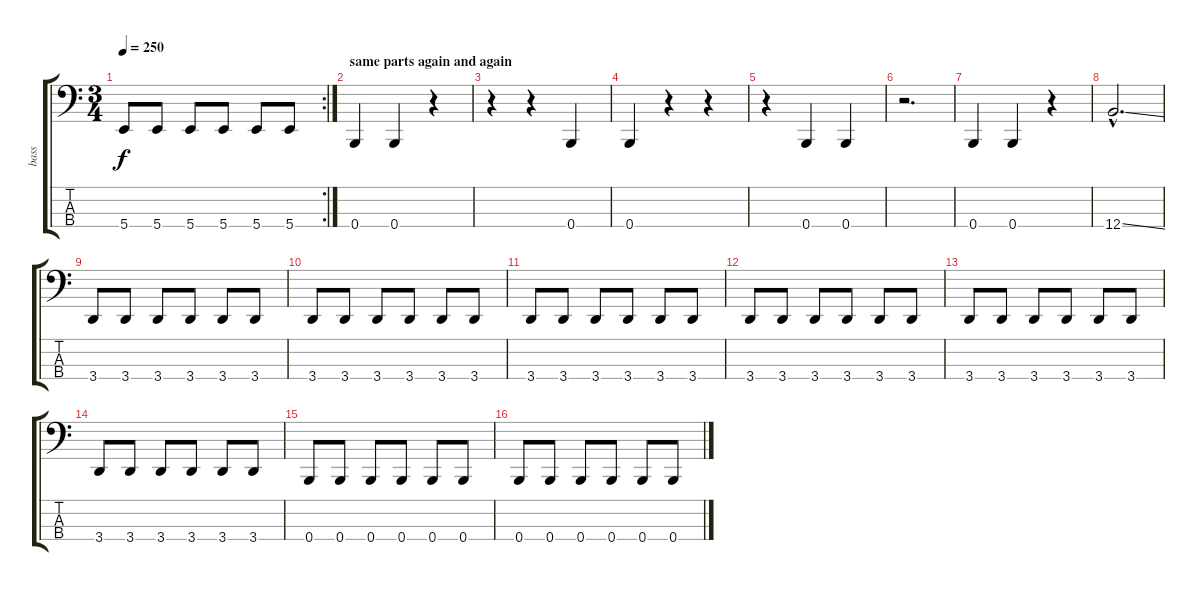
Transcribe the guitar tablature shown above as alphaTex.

\track ("bass" "bass") {instrument electricbassfinger}
\staff {score tabs}
\tuning (D2 A1 E1 B0) {hide}
\rc 2
\ts (3 4)
\tempo 250
\clef f4
\ks c
5.4.8{dy f} 5.4.8 5.4.8 5.4.8 5.4.8 5.4.8 |
\section ("" "same parts again and again")
0.4.4 0.4.4 r.4 |
r.4 r.4 0.4.4 |
0.4.4 r.4 r.4 |
r.4 0.4.4 0.4.4 |
r.2{d} |
0.4.4 0.4.4 r.4 |
12.4{ss hac}.2{d} |
3.4.8 3.4.8 3.4.8 3.4.8 3.4.8 3.4.8 |
3.4.8 3.4.8 3.4.8 3.4.8 3.4.8 3.4.8 |
3.4.8 3.4.8 3.4.8 3.4.8 3.4.8 3.4.8 |
3.4.8 3.4.8 3.4.8 3.4.8 3.4.8 3.4.8 |
3.4.8 3.4.8 3.4.8 3.4.8 3.4.8 3.4.8 |
3.4.8 3.4.8 3.4.8 3.4.8 3.4.8 3.4.8 |
0.4.8 0.4.8 0.4.8 0.4.8 0.4.8 0.4.8 |
0.4.8 0.4.8 0.4.8 0.4.8 0.4.8 0.4.8
